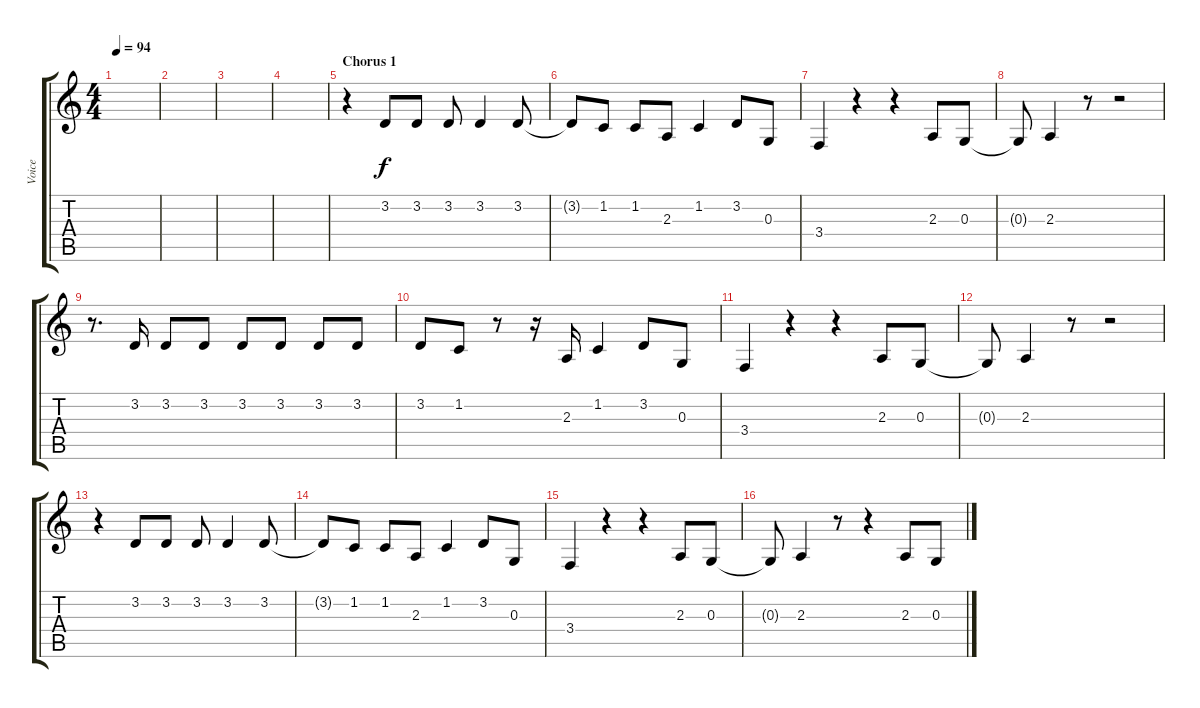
\track ("Voice" "Voice") {instrument clarinet}
\staff {score tabs}
\tuning (E4 B3 G3 D3 A2 E2) {hide}
\ts (4 4)
\tempo 94
\clef g2
\ks c
|
|
|
|
\section ("" "Chorus 1")
r.4 3.2.8 3.2.8 3.2.8 3.2.4 3.2.8 |
3.2{t}.8 1.2.8 1.2.8 2.3.8 1.2.4 3.2.8 0.3.8 |
3.4.4 r.4 r.4 2.3.8 0.3.8 |
0.3{t}.8 2.3.4 r.8 r.2 |
r.8{d} 3.2.16 3.2.8 3.2.8 3.2.8 3.2.8 3.2.8 3.2.8 |
3.2.8 1.2.8 r.8 r.16 2.3.16 1.2.4 3.2.8 0.3.8 |
3.4.4 r.4 r.4 2.3.8 0.3.8 |
0.3{t}.8 2.3.4 r.8 r.2 |
r.4 3.2.8 3.2.8 3.2.8 3.2.4 3.2.8 |
3.2{t}.8 1.2.8 1.2.8 2.3.8 1.2.4 3.2.8 0.3.8 |
3.4.4 r.4 r.4 2.3.8 0.3.8 |
0.3{t}.8 2.3.4 r.8 r.4 2.3.8 0.3.8
